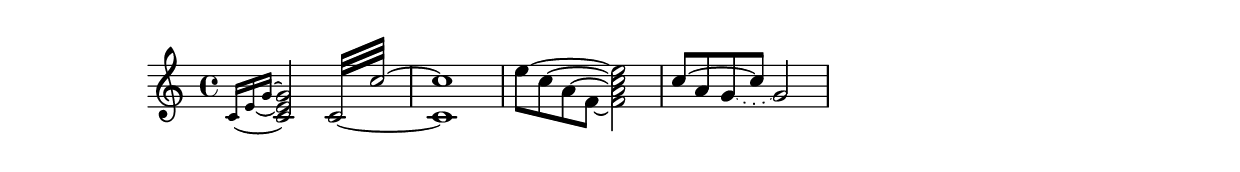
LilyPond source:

%% Do not edit this file; it is auto-generated from LSR http://lsr.dsi.unimi.it
%% This file is in the public domain.
\version "2.13.1"

\header {
  lsrtags = "rhythms"

%% Translation of GIT committish: a634a20e0ab2a874ff8bf423e5651139df8733fc
 doctitlees = "Uso de ligaduras en los arpegios"
 texidoces = "
En ocasiones se usan ligaduras de unión para escribir los arpegios.
En este caso, las dos notas ligadas no tienen que ser consecutivas.
Esto se puede conseguir estableciendo la propiedad
@code{tieWaitForNote} al valor \"verdadero\".  La misma funcionalidad
es de utilidad, por ejemplo, para ligar un trémolo a un acorde, pero
en principio, también se puede usar para notas normales consecutivas,
como se muestra en este ejemplo.

"

%% Translation of GIT committish: 6ce7f350682dfa99af97929be1dec6b9f1cbc01a
 texidocde = "
 Überbindungen werden teilweise benutzt, um Arpeggios zu notieren.  In
 diesem Fall stehen die übergebundenen Noten nicht unbedingt hintereinander.
Das Verhalten kann erreicht werden, indem die @code{tieWaitForNote}-Eigenschaft
auf @code{#t} gesetzt wird.  Diese Funktion ist auch sinnvoll, um etwa
ein Tremolo mit einem Akkord zu überbinden, kann aber prinzipiell auch
für normale Überbindungen eingesetzt werden
"
  doctitlede = "Überbingungen für Arpeggio genutzen"


%% Translation of GIT committish: e71f19ad847d3e94ac89750f34de8b6bb28611df
  texidocfr = "
Les liaisons de tenue servent parfois à rendre un accord arpégé. Dans
ce cas, les notes liées ne sont pas toutes consécutives. Il faut alors
assigner à la propriété @code{tieWaitForNote} la valeur @code{#t}
(@emph{true} pour @qq{vrai}).  Cette même méthode peut servir, par
exemple, à lier un trémolo à un accord.
"
  doctitlefr = "Liaison de tenue et arpège"

  texidoc = "
Ties are sometimes used to write out arpeggios.  In this case, two tied
notes need not be consecutive.  This can be achieved by setting the
@code{tieWaitForNote} property to @code{#t}.  The same feature is also
useful, for example, to tie a tremolo to a chord, but in principle, it
can also be used for ordinary consecutive notes. 

"
  doctitle = "Using ties with arpeggios"
} % begin verbatim

\relative c' {
  \set tieWaitForNote = ##t
  \grace { c16[ ~ e ~ g] ~ } <c, e g>2
  \repeat tremolo 8 { c32 ~ c' ~ } <c c,>1
  e8 ~ c ~ a ~ f ~ <e' c a f>2
  \tieUp
  c8 ~ a
  \tieDown
  \tieDotted
  g8 ~ c g2
}

